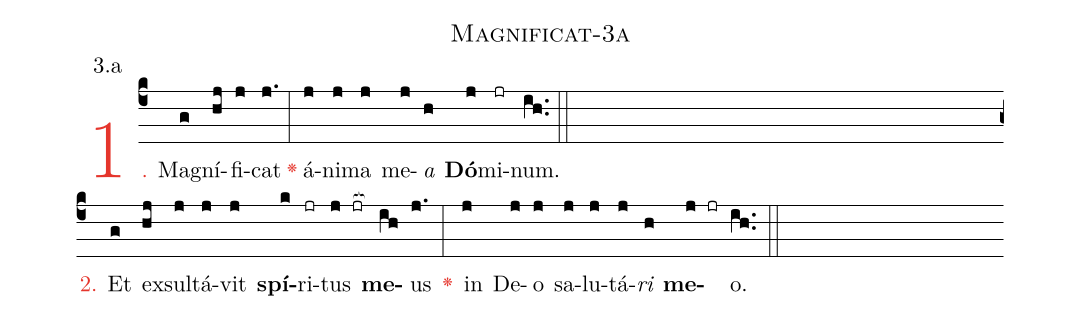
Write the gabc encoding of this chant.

name: Magnificat-3a;
annotation: 3.a;
%%
(c4)<c>1.</c> Ma(g)gní(hj)fi(j)cat(j.)<c><v>\greheightstar</v></c>(:) á(j)ni(j)ma(j) me(j)<i>a</i>(h) <b>Dó</b>(j)mi(jr)num.(ih..) (::) (Z)
<c>2.</c> Et(g) ex(hj)sul(j)tá(j)vit(j) <b>spí</b>(k)ri(jr)tus(j jr[ocb:1{]) <b>me</b>(ih[ocb:0}])us(j.) <c><v>\greheightstar</v></c>(:) in(j) De(j)o(j) sa(j)lu(j)tá(j)<i>ri</i>(h) <b>me</b>(j jr)o.(ih..) (::)


%E(j) u(j) o(j) u(h) a(j) e.(ih..) (::)
